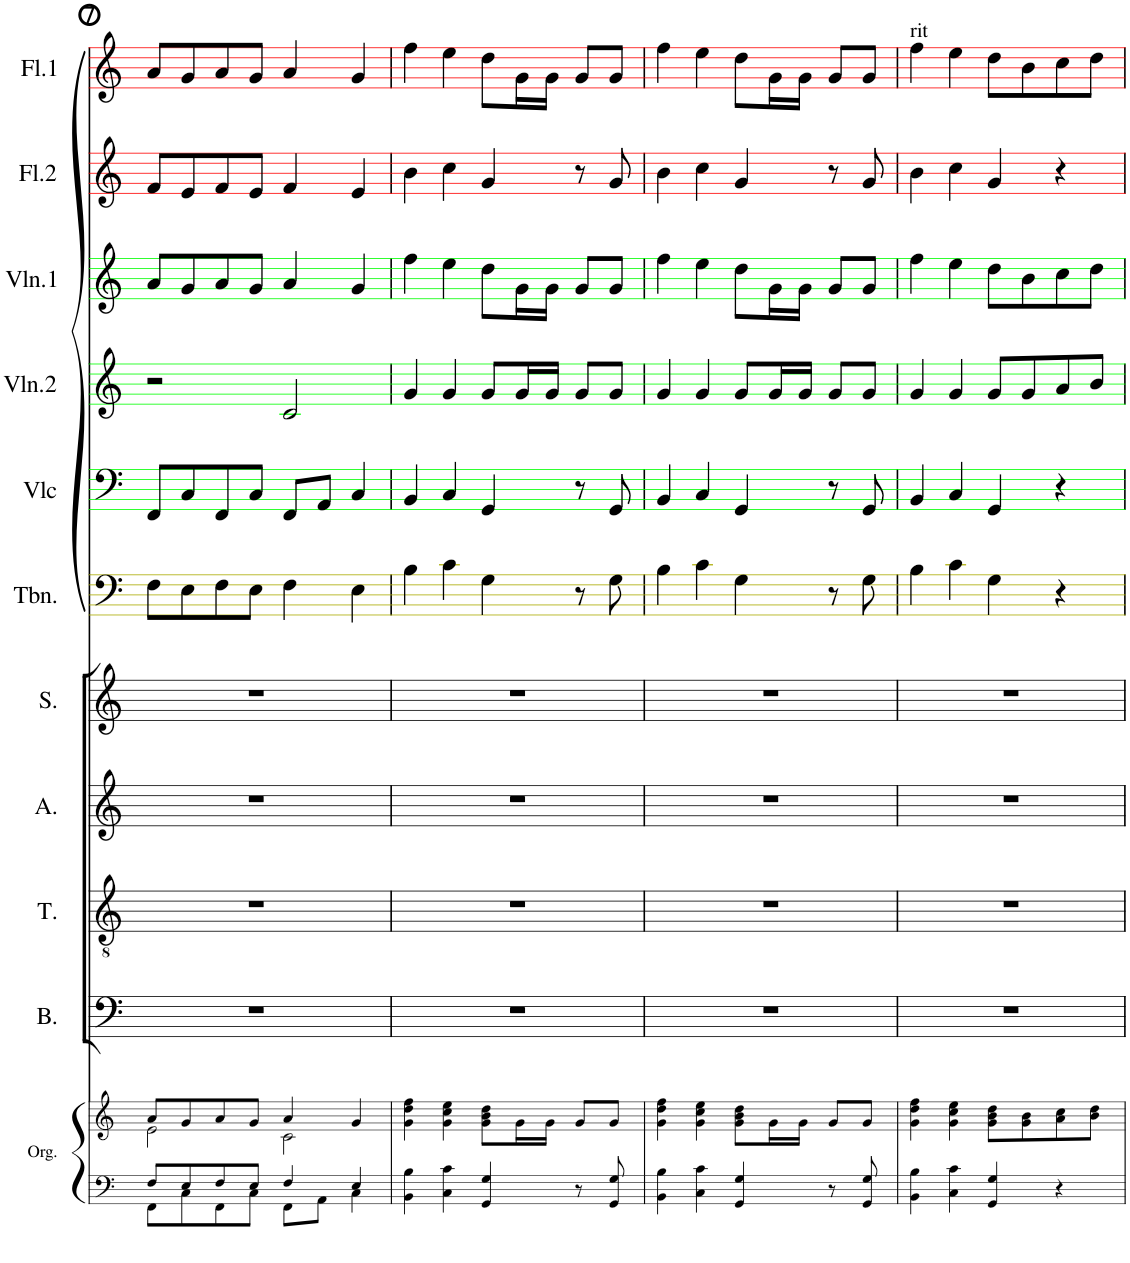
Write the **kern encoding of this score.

**kern	**kern	**kern	**kern	**kern	**kern	**kern	**kern	**kern	**kern	**kern	**kern
*part11	*part11	*part10	*part9	*part8	*part7	*part6	*part5	*part4	*part3	*part2	*part1
*staff12	*staff11	*staff10	*staff9	*staff8	*staff7	*staff6	*staff5	*staff4	*staff3	*staff2	*staff1
*I"Orgue	*	*I"Bass	*I"Ténor	*I"Alto	*I"Soprano	*I"Trombone	*I"Violoncelle	*I"Violon 2	*I"Violon 1	*I"Flûte 2	*I"Flûte 1
*I'Org.	*	*I'B.	*I'T.	*I'A.	*I'S.	*I'Tbn.	*I'Vlc	*I'Vln.2	*I'Vln.1	*I'Fl.2	*I'Fl.1
!!LO:PB:g=z
*clefF4	*clefG2	*clefF4	*clefGv2	*clefG2	*clefG2	*clefF4	*clefF4	*clefG2	*clefG2	*clefG2	*clefG2
*k[]	*k[]	*k[]	*k[]	*k[]	*k[]	*k[]	*k[]	*k[]	*k[]	*k[]	*k[]
*M4/4	*M4/4	*M4/4	*M4/4	*M4/4	*M4/4	*M4/4	*M4/4	*M4/4	*M4/4	*M4/4	*M4/4
*met(c)	*met(c)	*met(c)	*met(c)	*met(c)	*met(c)	*met(c)	*met(c)	*met(c)	*met(c)	*met(c)	*met(c)
=7	=7	=7	=7	=7	=7	=7	=7	=7	=7	=7	=7
*^	*^	*	*	*	*	*	*	*	*	*	*
8F/L	8FF\L	8a/L	2e\	1r	1r	1r	1r	8F\L	8FF/L	2r	8a/L	8f/L	8a/L
8E/	8C\	8g/	.	.	.	.	.	8E\	8C/	.	8g/	8e/	8g/
8F/	8FF\	8a/	.	.	.	.	.	8F\	8FF/	.	8a/	8f/	8a/
8E/J	8C\J	8g/J	.	.	.	.	.	8E\J	8C/J	.	8g/J	8e/J	8g/J
4F/	8FF\L	4a/	2c\	.	.	.	.	4F\	8FF/L	2c/	4a/	4f/	4a/
.	8AA\J	.	.	.	.	.	.	.	8AA/J	.	.	.	.
4E/	4C\	4g/	.	.	.	.	.	4E\	4C/	.	4g/	4e/	4g/
*v	*v	*	*	*	*	*	*	*	*	*	*	*	*
*	*v	*v	*	*	*	*	*	*	*	*	*	*
=8	=8	=8	=8	=8	=8	=8	=8	=8	=8	=8	=8
4BB\ 4B\	4g\ 4dd\ 4ff\	1r	1r	1r	1r	4B\	4BB/	4g/	4ff\	4b\	4ff\
4C\ 4c\	4g\ 4cc\ 4ee\	.	.	.	.	4c\	4C/	4g/	4ee\	4cc\	4ee\
4GG/ 4G/	8g\ 8b\ 8dd\L	.	.	.	.	4G\	4GG/	8g/L	8dd\L	4g/	8dd\L
.	16g\L	.	.	.	.	.	.	16g/L	16g\L	.	16g\L
.	16g\JJ	.	.	.	.	.	.	16g/JJ	16g\JJ	.	16g\JJ
8r	8g/L	.	.	.	.	8r	8r	8g/L	8g/L	8r	8g/L
8GG/ 8G/	8g/J	.	.	.	.	8G\	8GG/	8g/J	8g/J	8g/	8g/J
=9	=9	=9	=9	=9	=9	=9	=9	=9	=9	=9	=9
4BB\ 4B\	4g\ 4dd\ 4ff\	1r	1r	1r	1r	4B\	4BB/	4g/	4ff\	4b\	4ff\
4C\ 4c\	4g\ 4cc\ 4ee\	.	.	.	.	4c\	4C/	4g/	4ee\	4cc\	4ee\
4GG/ 4G/	8g\ 8b\ 8dd\L	.	.	.	.	4G\	4GG/	8g/L	8dd\L	4g/	8dd\L
.	16g\L	.	.	.	.	.	.	16g/L	16g\L	.	16g\L
.	16g\JJ	.	.	.	.	.	.	16g/JJ	16g\JJ	.	16g\JJ
8r	8g/L	.	.	.	.	8r	8r	8g/L	8g/L	8r	8g/L
8GG/ 8G/	8g/J	.	.	.	.	8G\	8GG/	8g/J	8g/J	8g/	8g/J
=10	=10	=10	=10	=10	=10	=10	=10	=10	=10	=10	=10
!	!	!	!	!	!	!	!	!	!	!	!LO:TX:a:t=rit
4BB\ 4B\	4g\ 4dd\ 4ff\	1r	1r	1r	1r	4B\	4BB/	4g/	4ff\	4b\	4ff\
4C\ 4c\	4g\ 4cc\ 4ee\	.	.	.	.	4c\	4C/	4g/	4ee\	4cc\	4ee\
4GG/ 4G/	8g\ 8b\ 8dd\L	.	.	.	.	4G\	4GG/	8g/L	8dd\L	4g/	8dd\L
.	8g\ 8b\	.	.	.	.	.	.	8g/	8b\	.	8b\
4r	8a\ 8cc\	.	.	.	.	4r	4r	8a/	8cc\	4r	8cc\
.	8b\ 8dd\J	.	.	.	.	.	.	8b/J	8dd\J	.	8dd\J
=	=	=	=	=	=	=	=	=	=	=	=
*-	*-	*-	*-	*-	*-	*-	*-	*-	*-	*-	*-
